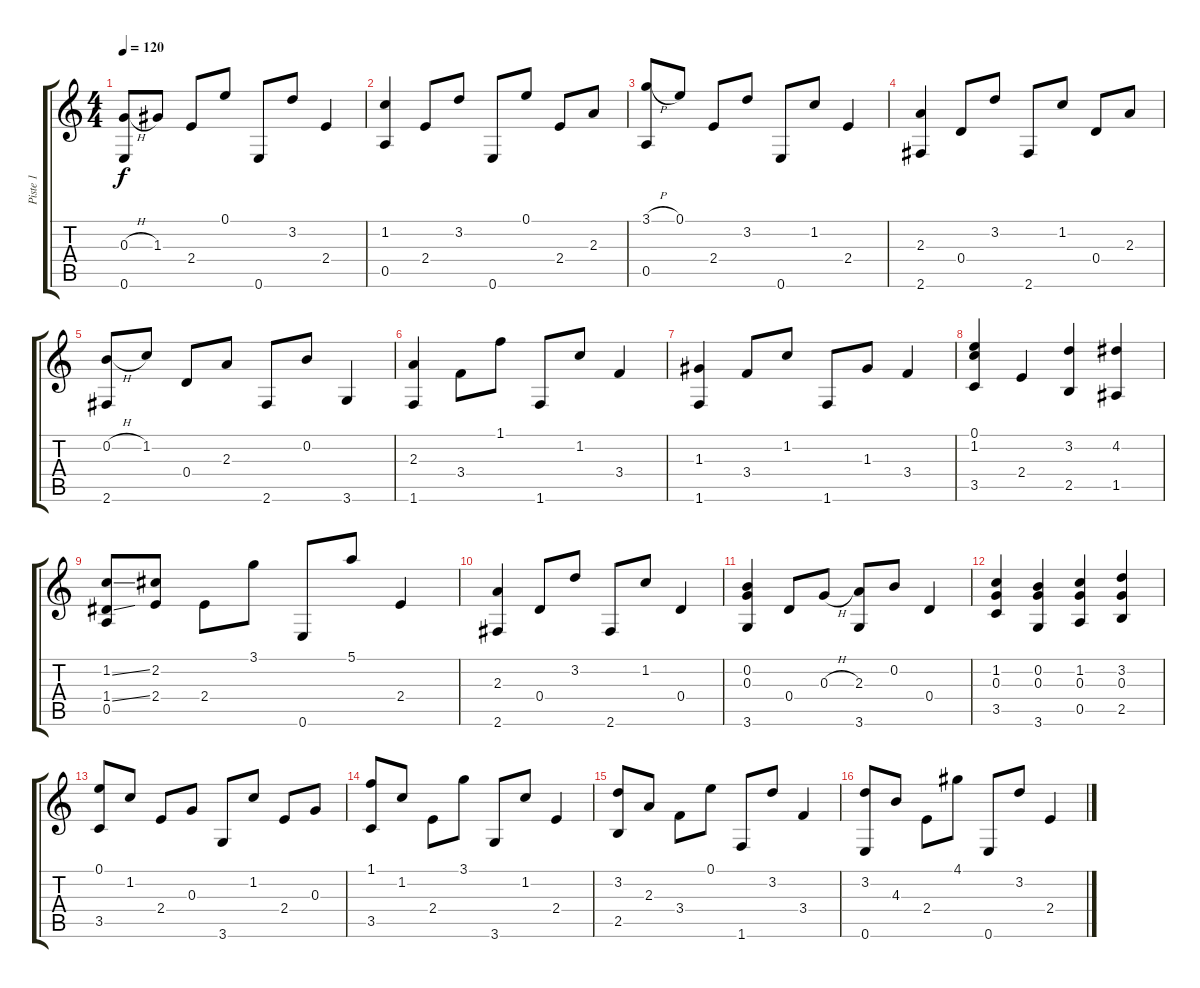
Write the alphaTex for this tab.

\track ("Piste 1" "Piste 1") {instrument acousticguitarnylon}
\staff {score tabs}
\tuning (E4 B3 G3 D3 A2 E2) {hide}
\ts (4 4)
\tempo 120
\clef g2
\ks c
(0.3{h} 0.6).8{dy f} 1.3.8 2.4.8 0.1.8 0.6.8 3.2.8 2.4.4 |
(1.2 0.5).4 2.4.8 3.2.8 0.6.8 0.1.8 2.4.8 2.3.8 |
(3.1{h} 0.5).8 0.1.8 2.4.8 3.2.8 0.6.8 1.2.8 2.4.4 |
(2.3 2.6).4 0.4.8 3.2.8 2.6.8 1.2.8 0.4.8 2.3.8 |
(0.2{h} 2.6).8 1.2.8 0.4.8 2.3.8 2.6.8 0.2.8 3.6.4 |
(2.3 1.6).4 3.4.8 1.1.8 1.6.8 1.2.8 3.4.4 |
(1.3 1.6).4 3.4.8 1.2.8 1.6.8 1.3.8 3.4.4 |
(0.1 1.2 3.5).4 2.4.4 (3.2 2.5).4 (4.2 1.5).4 |
(1.2{ss} 1.4{ss} 0.5).8 (2.2 2.4).8 2.4.8 3.1.8 0.6.8 5.1.8 2.4.4 |
(2.3 2.6).4 0.4.8 3.2.8 2.6.8 1.2.8 0.4.4 |
(0.2 0.3 3.6).4 0.4.8 0.3{h}.8 (2.3 3.6).8 0.2.8 0.4.4 |
(1.2 0.3 3.5).4 (0.2 0.3 3.6).4 (1.2 0.3 0.5).4 (3.2 0.3 2.5).4 |
(0.1 3.5).8 1.2.8 2.4.8 0.3.8 3.6.8 1.2.8 2.4.8 0.3.8 |
(1.1 3.5).8 1.2.8 2.4.8 3.1.8 3.6.8 1.2.8 2.4.4 |
(3.2 2.5).8 2.3.8 3.4.8 0.1.8 1.6.8 3.2.8 3.4.4 |
(3.2 0.6).8 4.3.8 2.4.8 4.1.8 0.6.8 3.2.8 2.4.4
